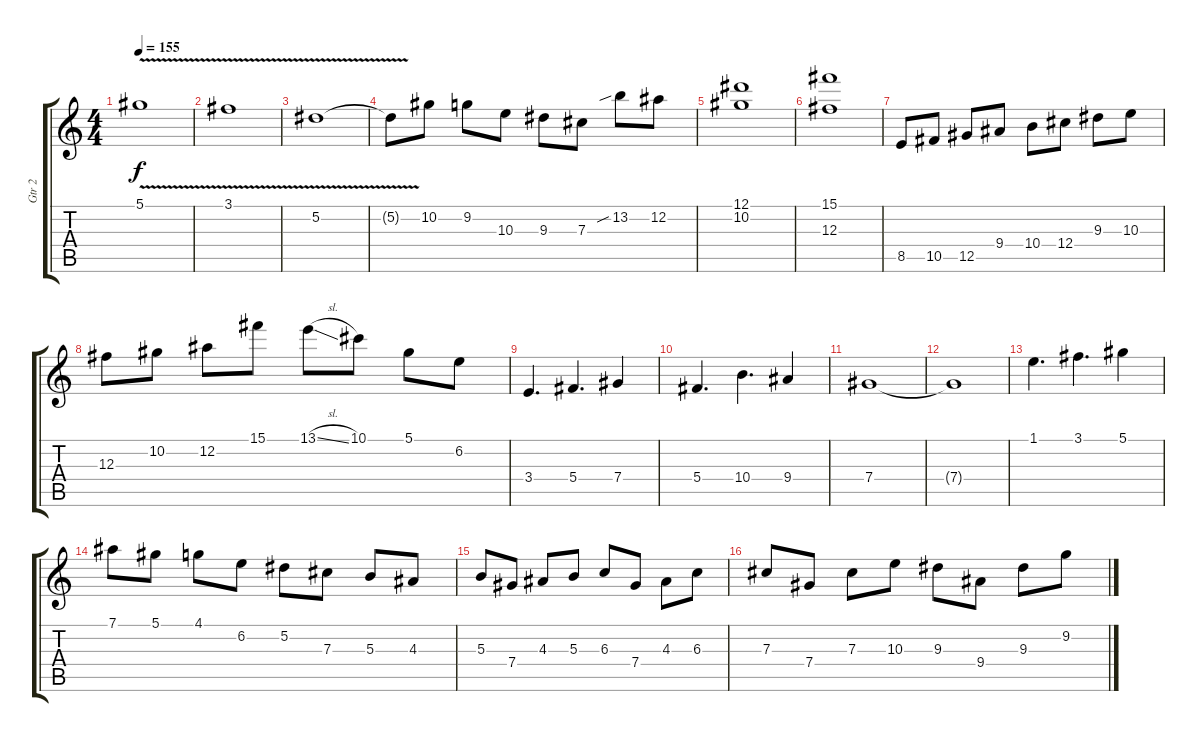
\track ("Gtr 2" "Gtr 2") {instrument electricguitarjazz}
\staff {score tabs}
\tuning (Eb4 Bb3 Gb3 Db3 Ab2 Eb2) {hide}
\ts (4 4)
\tempo 155
\clef g2
\ks c
5.1{v}.1{dy f} |
3.1{v}.1 |
5.2{v}.1 |
5.2{t}.8 10.2.8 9.2.8 10.3.8 9.3.8 7.3.8 13.2{sib}.8 12.2.8 |
(12.1 10.2).1 |
(15.1 12.3).1 |
8.5.8 10.5.8 12.5.8 9.4.8 10.4.8 12.4.8 9.3.8 10.3.8 |
12.3.8 10.2.8 12.2.8 15.1.8 13.1{sl}.8 10.1.8 5.1.8 6.2.8 |
3.4.4{d} 5.4.4{d} 7.4.4 |
5.4.4{d} 10.4.4{d} 9.4.4 |
7.4.1 |
7.4{t}.1 |
1.1.4{d} 3.1.4{d} 5.1.4 |
7.1.8 5.1.8 4.1.8 6.2.8 5.2.8 7.3.8 5.3.8 4.3.8 |
5.3.8 7.4.8 4.3.8 5.3.8 6.3.8 7.4.8 4.3.8 6.3.8 |
7.3.8 7.4.8 7.3.8 10.3.8 9.3.8 9.4.8 9.3.8 9.2.8
